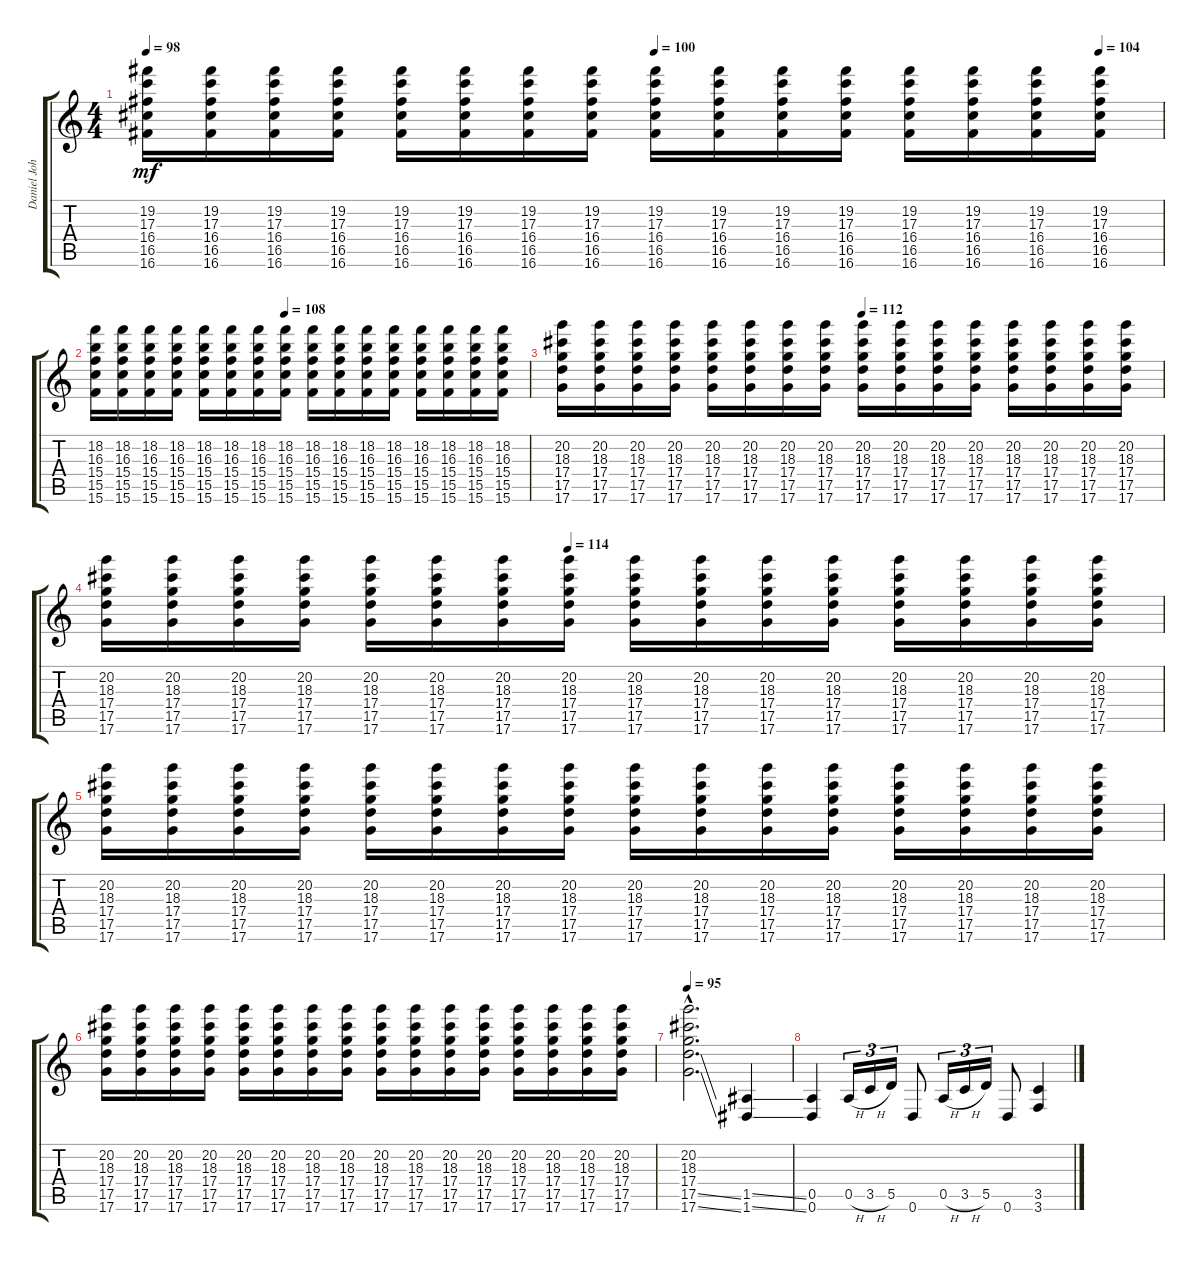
\track ("Daniel Johns Gtr1" "Daniel Joh") {instrument distortionguitar}
\staff {score tabs}
\tuning (E4 B3 G3 D3 A2 D2) {hide}
\ts (4 4)
\tempo 98
\tempo (100 0.5)
\tempo (104 0.9375)
\clef g2
\ks c
(19.2 17.3 16.4 16.5 16.6).16{dy mf} (19.2 17.3 16.4 16.5 16.6).16 (19.2 17.3 16.4 16.5 16.6).16 (19.2 17.3 16.4 16.5 16.6).16 (19.2 17.3 16.4 16.5 16.6).16 (19.2 17.3 16.4 16.5 16.6).16 (19.2 17.3 16.4 16.5 16.6).16 (19.2 17.3 16.4 16.5 16.6).16 (19.2 17.3 16.4 16.5 16.6).16 (19.2 17.3 16.4 16.5 16.6).16 (19.2 17.3 16.4 16.5 16.6).16 (19.2 17.3 16.4 16.5 16.6).16 (19.2 17.3 16.4 16.5 16.6).16 (19.2 17.3 16.4 16.5 16.6).16 (19.2 17.3 16.4 16.5 16.6).16 (19.2 17.3 16.4 16.5 16.6).16 |
\tempo (108 0.4375)
(18.2 16.3 15.4 15.5 15.6).16 (18.2 16.3 15.4 15.5 15.6).16 (18.2 16.3 15.4 15.5 15.6).16 (18.2 16.3 15.4 15.5 15.6).16 (18.2 16.3 15.4 15.5 15.6).16 (18.2 16.3 15.4 15.5 15.6).16 (18.2 16.3 15.4 15.5 15.6).16 (18.2 16.3 15.4 15.5 15.6).16 (18.2 16.3 15.4 15.5 15.6).16 (18.2 16.3 15.4 15.5 15.6).16 (18.2 16.3 15.4 15.5 15.6).16 (18.2 16.3 15.4 15.5 15.6).16 (18.2 16.3 15.4 15.5 15.6).16 (18.2 16.3 15.4 15.5 15.6).16 (18.2 16.3 15.4 15.5 15.6).16 (18.2 16.3 15.4 15.5 15.6).16 |
\tempo (112 0.5)
(20.2 18.3 17.4 17.5 17.6).16 (20.2 18.3 17.4 17.5 17.6).16 (20.2 18.3 17.4 17.5 17.6).16 (20.2 18.3 17.4 17.5 17.6).16 (20.2 18.3 17.4 17.5 17.6).16 (20.2 18.3 17.4 17.5 17.6).16 (20.2 18.3 17.4 17.5 17.6).16 (20.2 18.3 17.4 17.5 17.6).16 (20.2 18.3 17.4 17.5 17.6).16 (20.2 18.3 17.4 17.5 17.6).16 (20.2 18.3 17.4 17.5 17.6).16 (20.2 18.3 17.4 17.5 17.6).16 (20.2 18.3 17.4 17.5 17.6).16 (20.2 18.3 17.4 17.5 17.6).16 (20.2 18.3 17.4 17.5 17.6).16 (20.2 18.3 17.4 17.5 17.6).16 |
\tempo (114 0.4375)
(20.2 18.3 17.4 17.5 17.6).16 (20.2 18.3 17.4 17.5 17.6).16 (20.2 18.3 17.4 17.5 17.6).16 (20.2 18.3 17.4 17.5 17.6).16 (20.2 18.3 17.4 17.5 17.6).16 (20.2 18.3 17.4 17.5 17.6).16 (20.2 18.3 17.4 17.5 17.6).16 (20.2 18.3 17.4 17.5 17.6).16 (20.2 18.3 17.4 17.5 17.6).16 (20.2 18.3 17.4 17.5 17.6).16 (20.2 18.3 17.4 17.5 17.6).16 (20.2 18.3 17.4 17.5 17.6).16 (20.2 18.3 17.4 17.5 17.6).16 (20.2 18.3 17.4 17.5 17.6).16 (20.2 18.3 17.4 17.5 17.6).16 (20.2 18.3 17.4 17.5 17.6).16 |
(20.2 18.3 17.4 17.5 17.6).16 (20.2 18.3 17.4 17.5 17.6).16 (20.2 18.3 17.4 17.5 17.6).16 (20.2 18.3 17.4 17.5 17.6).16 (20.2 18.3 17.4 17.5 17.6).16 (20.2 18.3 17.4 17.5 17.6).16 (20.2 18.3 17.4 17.5 17.6).16 (20.2 18.3 17.4 17.5 17.6).16 (20.2 18.3 17.4 17.5 17.6).16 (20.2 18.3 17.4 17.5 17.6).16 (20.2 18.3 17.4 17.5 17.6).16 (20.2 18.3 17.4 17.5 17.6).16 (20.2 18.3 17.4 17.5 17.6).16 (20.2 18.3 17.4 17.5 17.6).16 (20.2 18.3 17.4 17.5 17.6).16 (20.2 18.3 17.4 17.5 17.6).16 |
(20.2 18.3 17.4 17.5 17.6).16 (20.2 18.3 17.4 17.5 17.6).16 (20.2 18.3 17.4 17.5 17.6).16 (20.2 18.3 17.4 17.5 17.6).16 (20.2 18.3 17.4 17.5 17.6).16 (20.2 18.3 17.4 17.5 17.6).16 (20.2 18.3 17.4 17.5 17.6).16 (20.2 18.3 17.4 17.5 17.6).16 (20.2 18.3 17.4 17.5 17.6).16 (20.2 18.3 17.4 17.5 17.6).16 (20.2 18.3 17.4 17.5 17.6).16 (20.2 18.3 17.4 17.5 17.6).16 (20.2 18.3 17.4 17.5 17.6).16 (20.2 18.3 17.4 17.5 17.6).16 (20.2 18.3 17.4 17.5 17.6).16 (20.2 18.3 17.4 17.5 17.6).16 |
\tempo 95
(20.2{hac} 18.3{hac} 17.4{hac} 17.5{ss hac} 17.6{ss hac}).2{d} (1.5{ss} 1.6{ss}).4 |
(0.5 0.6).4 0.5{h}.16{tu (3 2)} 3.5{h}.16{tu (3 2)} 5.5.16{tu (3 2)} 0.6.8 0.5{h}.16{tu (3 2)} 3.5{h}.16{tu (3 2)} 5.5.16{tu (3 2)} 0.6.8 (3.5 3.6).4
